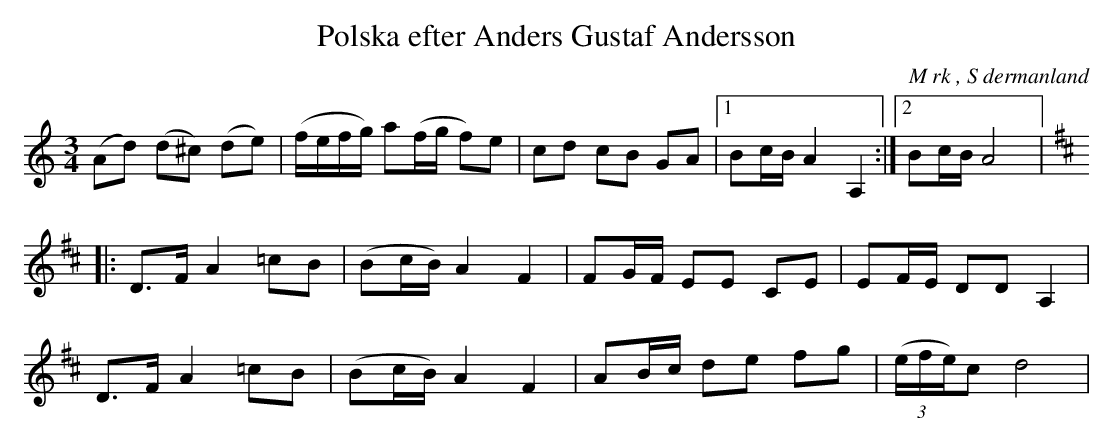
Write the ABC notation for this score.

X:1
T:Polska efter Anders Gustaf Andersson
O:M rk , S dermanland
M:3/4
L:1/16
K:Ddor
(A2d2) (d2^c2) (d2e2) | (fefg) a2(fg f2)e2 | "^"c2d2 "^"c2B2 G2A2 |1 B2cB A4 A,4 :|2 B2cB A8 |:
K:D
D2>F2 A4 =c2B2 | (B2cB) A4 F4 | F2GF E2E2 C2E2 | E2FE D2D2 A,4 |
D2>F2 A4 =c2B2 | (B2cB) A4 F4 | A2Bc d2e2 f2g2 | ((3efe)c2 d8 |
